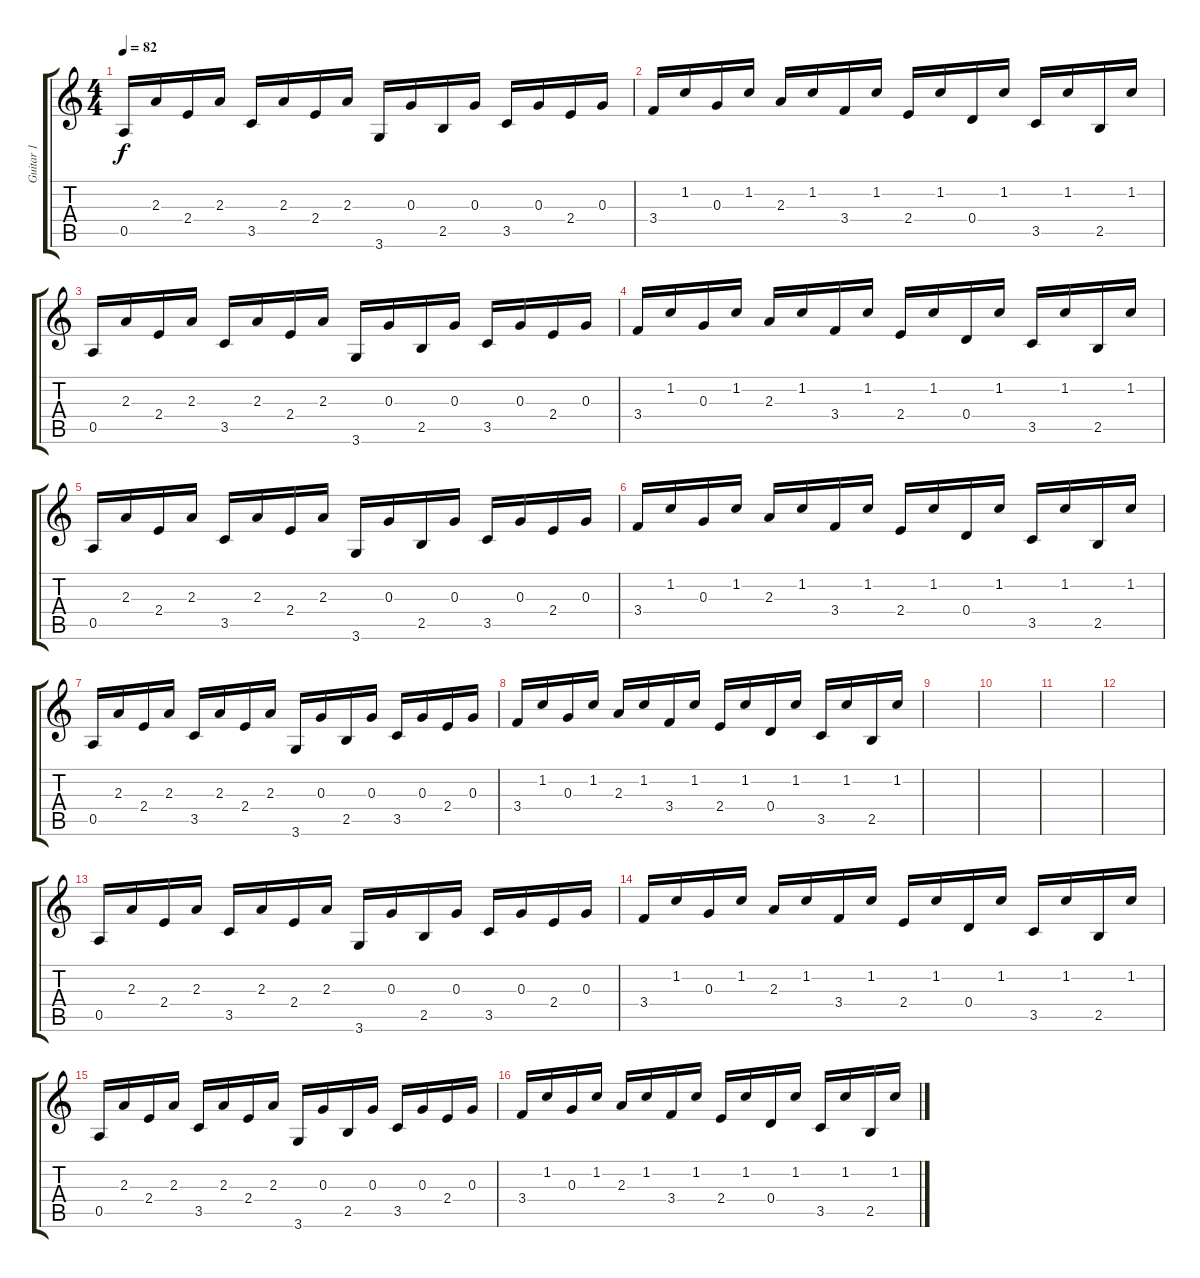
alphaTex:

\track ("Guitar 1" "Guitar 1") {instrument electricguitarjazz}
\staff {score tabs}
\tuning (E4 B3 G3 D3 A2 E2) {hide}
\ts (4 4)
\tempo 82
\clef g2
\ks c
0.5.16{dy f} 2.3.16 2.4.16 2.3.16 3.5.16 2.3.16 2.4.16 2.3.16 3.6.16 0.3.16 2.5.16 0.3.16 3.5.16 0.3.16 2.4.16 0.3.16 |
3.4.16 1.2.16 0.3.16 1.2.16 2.3.16 1.2.16 3.4.16 1.2.16 2.4.16 1.2.16 0.4.16 1.2.16 3.5.16 1.2.16 2.5.16 1.2.16 |
0.5.16 2.3.16 2.4.16 2.3.16 3.5.16 2.3.16 2.4.16 2.3.16 3.6.16 0.3.16 2.5.16 0.3.16 3.5.16 0.3.16 2.4.16 0.3.16 |
3.4.16 1.2.16 0.3.16 1.2.16 2.3.16 1.2.16 3.4.16 1.2.16 2.4.16 1.2.16 0.4.16 1.2.16 3.5.16 1.2.16 2.5.16 1.2.16 |
0.5.16 2.3.16 2.4.16 2.3.16 3.5.16 2.3.16 2.4.16 2.3.16 3.6.16 0.3.16 2.5.16 0.3.16 3.5.16 0.3.16 2.4.16 0.3.16 |
3.4.16 1.2.16 0.3.16 1.2.16 2.3.16 1.2.16 3.4.16 1.2.16 2.4.16 1.2.16 0.4.16 1.2.16 3.5.16 1.2.16 2.5.16 1.2.16 |
0.5.16 2.3.16 2.4.16 2.3.16 3.5.16 2.3.16 2.4.16 2.3.16 3.6.16 0.3.16 2.5.16 0.3.16 3.5.16 0.3.16 2.4.16 0.3.16 |
3.4.16 1.2.16 0.3.16 1.2.16 2.3.16 1.2.16 3.4.16 1.2.16 2.4.16 1.2.16 0.4.16 1.2.16 3.5.16 1.2.16 2.5.16 1.2.16 |
|
|
|
|
0.5.16 2.3.16 2.4.16 2.3.16 3.5.16 2.3.16 2.4.16 2.3.16 3.6.16 0.3.16 2.5.16 0.3.16 3.5.16 0.3.16 2.4.16 0.3.16 |
3.4.16 1.2.16 0.3.16 1.2.16 2.3.16 1.2.16 3.4.16 1.2.16 2.4.16 1.2.16 0.4.16 1.2.16 3.5.16 1.2.16 2.5.16 1.2.16 |
0.5.16 2.3.16 2.4.16 2.3.16 3.5.16 2.3.16 2.4.16 2.3.16 3.6.16 0.3.16 2.5.16 0.3.16 3.5.16 0.3.16 2.4.16 0.3.16 |
3.4.16 1.2.16 0.3.16 1.2.16 2.3.16 1.2.16 3.4.16 1.2.16 2.4.16 1.2.16 0.4.16 1.2.16 3.5.16 1.2.16 2.5.16 1.2.16
